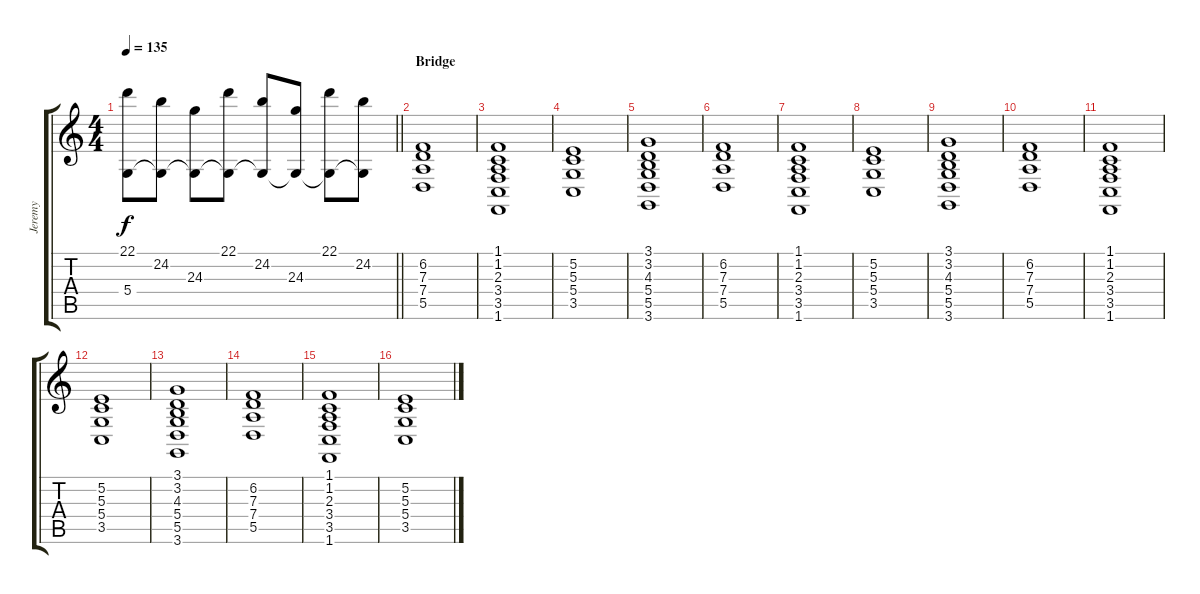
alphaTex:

\track ("Jeremy" "Jeremy") {instrument lead2sawtooth}
\staff {score tabs}
\tuning (E4 B3 G3 D3 A2 E2) {hide}
\ts (4 4)
\tempo 135
\clef g2
\barLineRight lightlight
\ks c
(22.1 5.4).8{dy f} (24.2 5.4{t}).8 (24.3 5.4{t}).8 (22.1 5.4{t}).8 (24.2 5.4{t}).8 (24.3 5.4{t}).8 (22.1 5.4{t}).8 (24.2 5.4{t}).8 |
\section ("" "Bridge")
(6.2 7.3 7.4 5.5).1{instrument pad8sweep} |
(1.1 1.2 2.3 3.4 3.5 1.6).1 |
(5.2 5.3 5.4 3.5).1 |
(3.1 3.2 4.3 5.4 5.5 3.6).1 |
(6.2 7.3 7.4 5.5).1 |
(1.1 1.2 2.3 3.4 3.5 1.6).1 |
(5.2 5.3 5.4 3.5).1 |
(3.1 3.2 4.3 5.4 5.5 3.6).1 |
(6.2 7.3 7.4 5.5).1 |
(1.1 1.2 2.3 3.4 3.5 1.6).1 |
(5.2 5.3 5.4 3.5).1 |
(3.1 3.2 4.3 5.4 5.5 3.6).1 |
(6.2 7.3 7.4 5.5).1 |
(1.1 1.2 2.3 3.4 3.5 1.6).1 |
(5.2 5.3 5.4 3.5).1
